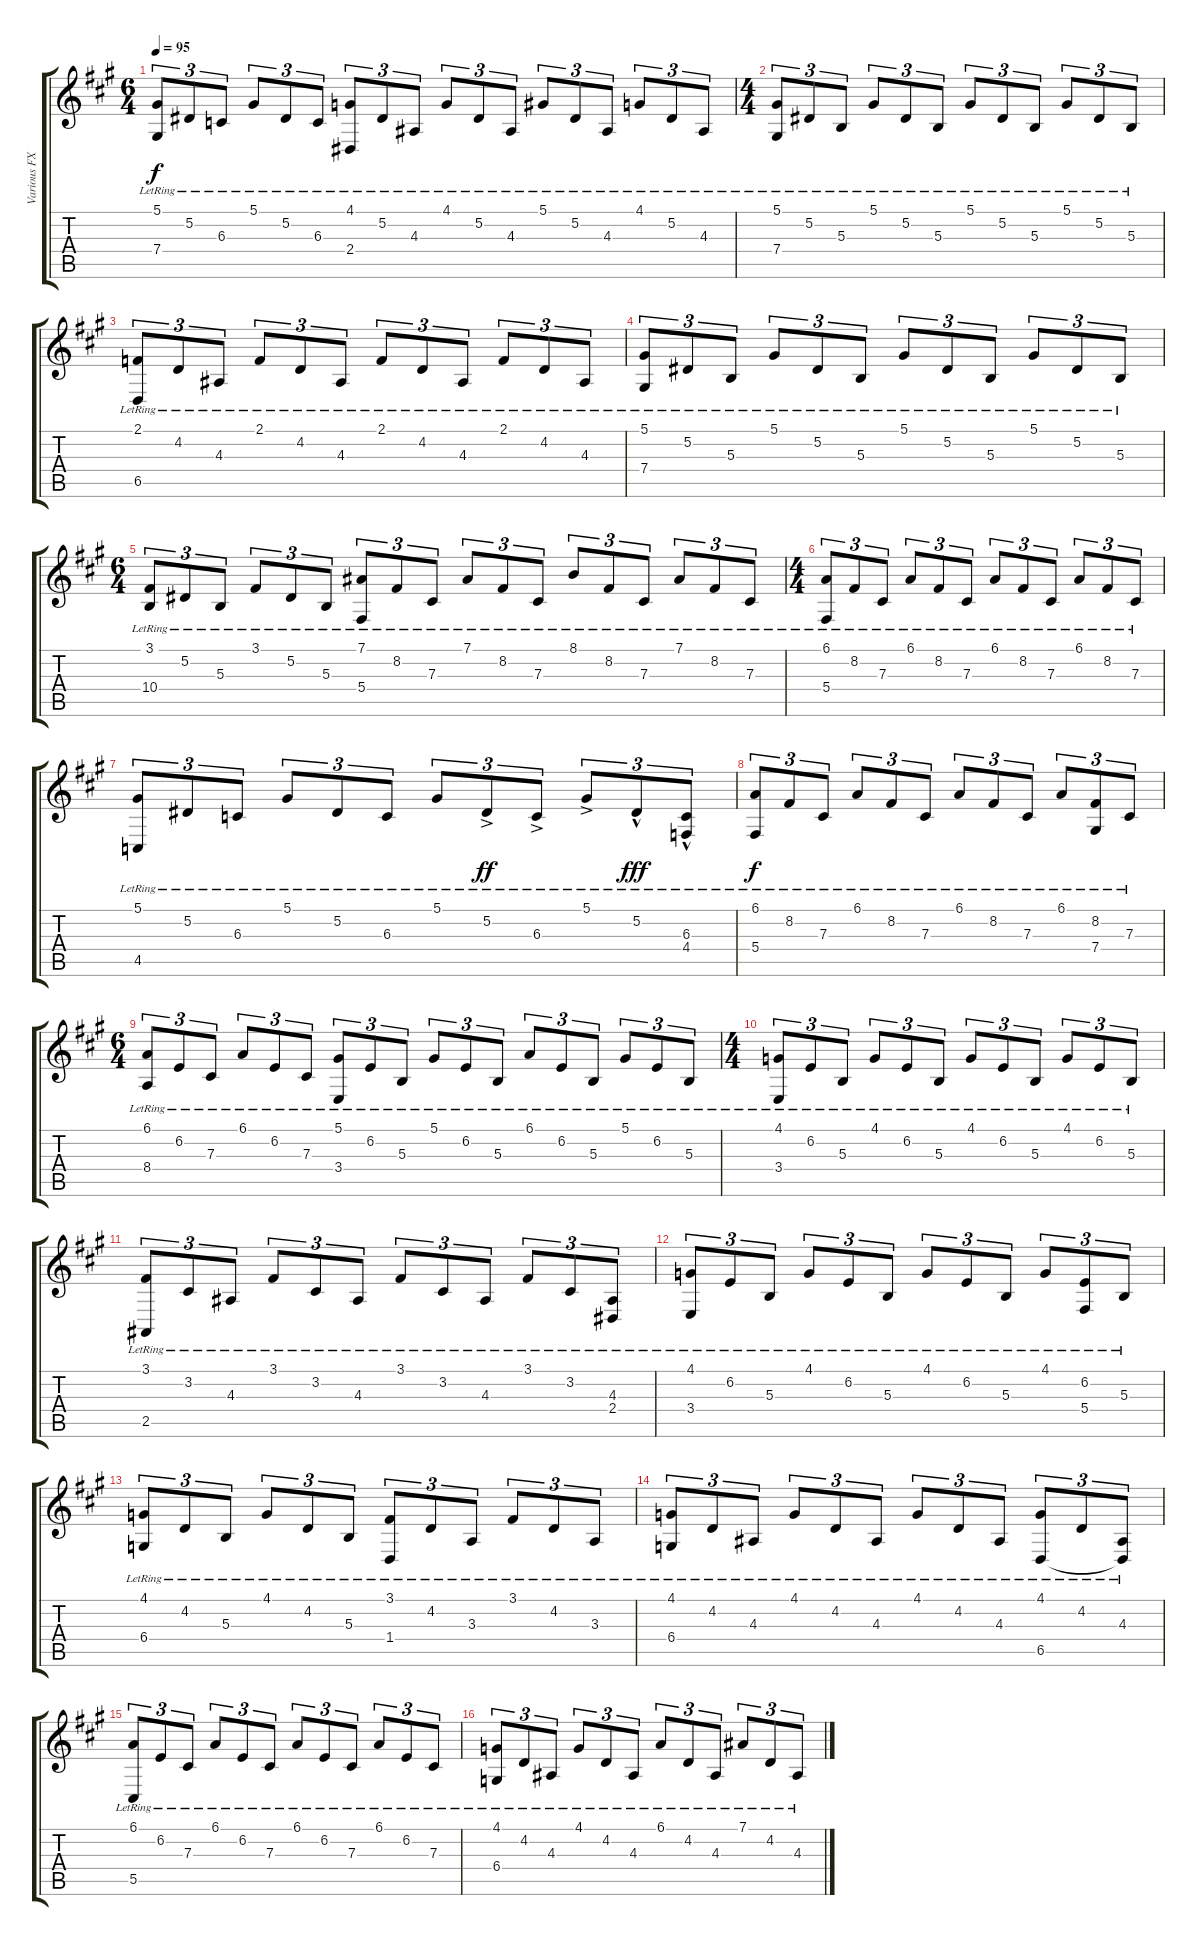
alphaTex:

\track ("Various FX" "Various FX") {instrument choiraahs}
\staff {score tabs}
\tuning (Eb4 Bb3 Gb3 Db3 Ab2 Eb2) {hide}
\ts (6 4)
\tempo 95
\clef g2
\ks f#minor
(5.1{lr} 7.4{lr}).8{tu (3 2) dy f} 5.2{lr}.8{tu (3 2)} 6.3{lr}.8{tu (3 2)} 5.1{lr}.8{tu (3 2)} 5.2{lr}.8{tu (3 2)} 6.3{lr}.8{tu (3 2)} (4.1{lr} 2.4{lr}).8{tu (3 2)} 5.2{lr}.8{tu (3 2)} 4.3{lr}.8{tu (3 2)} 4.1{lr}.8{tu (3 2)} 5.2{lr}.8{tu (3 2)} 4.3{lr}.8{tu (3 2)} 5.1{lr}.8{tu (3 2)} 5.2{lr}.8{tu (3 2)} 4.3{lr}.8{tu (3 2)} 4.1{lr}.8{tu (3 2)} 5.2{lr}.8{tu (3 2)} 4.3{lr}.8{tu (3 2)} |
\ts (4 4)
(5.1{lr} 7.4{lr}).8{tu (3 2)} 5.2{lr}.8{tu (3 2)} 5.3{lr}.8{tu (3 2)} 5.1{lr}.8{tu (3 2)} 5.2{lr}.8{tu (3 2)} 5.3{lr}.8{tu (3 2)} 5.1{lr}.8{tu (3 2)} 5.2{lr}.8{tu (3 2)} 5.3{lr}.8{tu (3 2)} 5.1{lr}.8{tu (3 2)} 5.2{lr}.8{tu (3 2)} 5.3{lr}.8{tu (3 2)} |
(2.1{lr} 6.5{lr}).8{tu (3 2)} 4.2{lr}.8{tu (3 2)} 4.3{lr}.8{tu (3 2)} 2.1{lr}.8{tu (3 2)} 4.2{lr}.8{tu (3 2)} 4.3{lr}.8{tu (3 2)} 2.1{lr}.8{tu (3 2)} 4.2{lr}.8{tu (3 2)} 4.3{lr}.8{tu (3 2)} 2.1{lr}.8{tu (3 2)} 4.2{lr}.8{tu (3 2)} 4.3{lr}.8{tu (3 2)} |
(5.1{lr} 7.4{lr}).8{tu (3 2)} 5.2{lr}.8{tu (3 2)} 5.3{lr}.8{tu (3 2)} 5.1{lr}.8{tu (3 2)} 5.2{lr}.8{tu (3 2)} 5.3{lr}.8{tu (3 2)} 5.1{lr}.8{tu (3 2)} 5.2{lr}.8{tu (3 2)} 5.3{lr}.8{tu (3 2)} 5.1{lr}.8{tu (3 2)} 5.2{lr}.8{tu (3 2)} 5.3{lr}.8{tu (3 2)} |
\ts (6 4)
(3.1{lr} 10.4{lr}).8{tu (3 2)} 5.2{lr}.8{tu (3 2)} 5.3{lr}.8{tu (3 2)} 3.1{lr}.8{tu (3 2)} 5.2{lr}.8{tu (3 2)} 5.3{lr}.8{tu (3 2)} (7.1{lr} 5.4{lr}).8{tu (3 2)} 8.2{lr}.8{tu (3 2)} 7.3{lr}.8{tu (3 2)} 7.1{lr}.8{tu (3 2)} 8.2{lr}.8{tu (3 2)} 7.3{lr}.8{tu (3 2)} 8.1{lr}.8{tu (3 2)} 8.2{lr}.8{tu (3 2)} 7.3{lr}.8{tu (3 2)} 7.1{lr}.8{tu (3 2)} 8.2{lr}.8{tu (3 2)} 7.3{lr}.8{tu (3 2)} |
\ts (4 4)
(6.1{lr} 5.4{lr}).8{tu (3 2)} 8.2{lr}.8{tu (3 2)} 7.3{lr}.8{tu (3 2)} 6.1{lr}.8{tu (3 2)} 8.2{lr}.8{tu (3 2)} 7.3{lr}.8{tu (3 2)} 6.1{lr}.8{tu (3 2)} 8.2{lr}.8{tu (3 2)} 7.3{lr}.8{tu (3 2)} 6.1{lr}.8{tu (3 2)} 8.2{lr}.8{tu (3 2)} 7.3{lr}.8{tu (3 2)} |
(5.1{lr} 4.5{lr}).8{tu (3 2)} 5.2{lr}.8{tu (3 2)} 6.3{lr}.8{tu (3 2)} 5.1{lr}.8{tu (3 2)} 5.2{lr}.8{tu (3 2)} 6.3{lr}.8{tu (3 2)} 5.1{lr}.8{tu (3 2)} 5.2{ac lr}.8{tu (3 2) dy ff} 6.3{ac lr}.8{tu (3 2)} 5.1{ac lr}.8{tu (3 2)} 5.2{hac lr}.8{tu (3 2) dy fff} (6.3{hac lr} 4.4).8{tu (3 2)} |
(6.1{lr} 5.4{lr}).8{tu (3 2) dy f} 8.2{lr}.8{tu (3 2)} 7.3{lr}.8{tu (3 2)} 6.1{lr}.8{tu (3 2)} 8.2{lr}.8{tu (3 2)} 7.3{lr}.8{tu (3 2)} 6.1{lr}.8{tu (3 2)} 8.2{lr}.8{tu (3 2)} 7.3{lr}.8{tu (3 2)} 6.1{lr}.8{tu (3 2)} (8.2{lr} 7.4{lr}).8{tu (3 2)} 7.3{lr}.8{tu (3 2)} |
\ts (6 4)
(6.1{lr} 8.4{lr}).8{tu (3 2)} 6.2{lr}.8{tu (3 2)} 7.3{lr}.8{tu (3 2)} 6.1{lr}.8{tu (3 2)} 6.2{lr}.8{tu (3 2)} 7.3{lr}.8{tu (3 2)} (5.1{lr} 3.4{lr}).8{tu (3 2)} 6.2{lr}.8{tu (3 2)} 5.3{lr}.8{tu (3 2)} 5.1{lr}.8{tu (3 2)} 6.2{lr}.8{tu (3 2)} 5.3{lr}.8{tu (3 2)} 6.1{lr}.8{tu (3 2)} 6.2{lr}.8{tu (3 2)} 5.3{lr}.8{tu (3 2)} 5.1{lr}.8{tu (3 2)} 6.2{lr}.8{tu (3 2)} 5.3{lr}.8{tu (3 2)} |
\ts (4 4)
(4.1{lr} 3.4{lr}).8{tu (3 2)} 6.2{lr}.8{tu (3 2)} 5.3{lr}.8{tu (3 2)} 4.1{lr}.8{tu (3 2)} 6.2{lr}.8{tu (3 2)} 5.3{lr}.8{tu (3 2)} 4.1{lr}.8{tu (3 2)} 6.2{lr}.8{tu (3 2)} 5.3{lr}.8{tu (3 2)} 4.1{lr}.8{tu (3 2)} 6.2{lr}.8{tu (3 2)} 5.3{lr}.8{tu (3 2)} |
(3.1{lr} 2.5{lr}).8{tu (3 2)} 3.2{lr}.8{tu (3 2)} 4.3{lr}.8{tu (3 2)} 3.1{lr}.8{tu (3 2)} 3.2{lr}.8{tu (3 2)} 4.3{lr}.8{tu (3 2)} 3.1{lr}.8{tu (3 2)} 3.2{lr}.8{tu (3 2)} 4.3{lr}.8{tu (3 2)} 3.1{lr}.8{tu (3 2)} 3.2{lr}.8{tu (3 2)} (4.3{lr} 2.4).8{tu (3 2)} |
(4.1{lr} 3.4{lr}).8{tu (3 2)} 6.2{lr}.8{tu (3 2)} 5.3{lr}.8{tu (3 2)} 4.1{lr}.8{tu (3 2)} 6.2{lr}.8{tu (3 2)} 5.3{lr}.8{tu (3 2)} 4.1{lr}.8{tu (3 2)} 6.2{lr}.8{tu (3 2)} 5.3{lr}.8{tu (3 2)} 4.1{lr}.8{tu (3 2)} (6.2{lr} 5.4{lr}).8{tu (3 2)} 5.3{lr}.8{tu (3 2)} |
(4.1{lr} 6.4{lr}).8{tu (3 2)} 4.2{lr}.8{tu (3 2)} 5.3{lr}.8{tu (3 2)} 4.1{lr}.8{tu (3 2)} 4.2{lr}.8{tu (3 2)} 5.3{lr}.8{tu (3 2)} (3.1{lr} 1.4{lr}).8{tu (3 2)} 4.2{lr}.8{tu (3 2)} 3.3{lr}.8{tu (3 2)} 3.1{lr}.8{tu (3 2)} 4.2{lr}.8{tu (3 2)} 3.3{lr}.8{tu (3 2)} |
(4.1{lr} 6.4{lr}).8{tu (3 2)} 4.2{lr}.8{tu (3 2)} 4.3{lr}.8{tu (3 2)} 4.1{lr}.8{tu (3 2)} 4.2{lr}.8{tu (3 2)} 4.3{lr}.8{tu (3 2)} 4.1{lr}.8{tu (3 2)} 4.2{lr}.8{tu (3 2)} 4.3{lr}.8{tu (3 2)} (4.1{lr} 6.5).8{tu (3 2)} 4.2{lr}.8{tu (3 2)} (4.3{lr} 6.5{t}).8{tu (3 2)} |
(6.1{lr} 5.5{lr}).8{tu (3 2)} 6.2{lr}.8{tu (3 2)} 7.3{lr}.8{tu (3 2)} 6.1{lr}.8{tu (3 2)} 6.2{lr}.8{tu (3 2)} 7.3{lr}.8{tu (3 2)} 6.1{lr}.8{tu (3 2)} 6.2{lr}.8{tu (3 2)} 7.3{lr}.8{tu (3 2)} 6.1{lr}.8{tu (3 2)} 6.2{lr}.8{tu (3 2)} 7.3{lr}.8{tu (3 2)} |
(4.1{lr} 6.4{lr}).8{tu (3 2)} 4.2{lr}.8{tu (3 2)} 4.3{lr}.8{tu (3 2)} 4.1{lr}.8{tu (3 2)} 4.2{lr}.8{tu (3 2)} 4.3{lr}.8{tu (3 2)} 6.1{lr}.8{tu (3 2)} 4.2{lr}.8{tu (3 2)} 4.3{lr}.8{tu (3 2)} 7.1{lr}.8{tu (3 2)} 4.2{lr}.8{tu (3 2)} 4.3{lr}.8{tu (3 2)}
